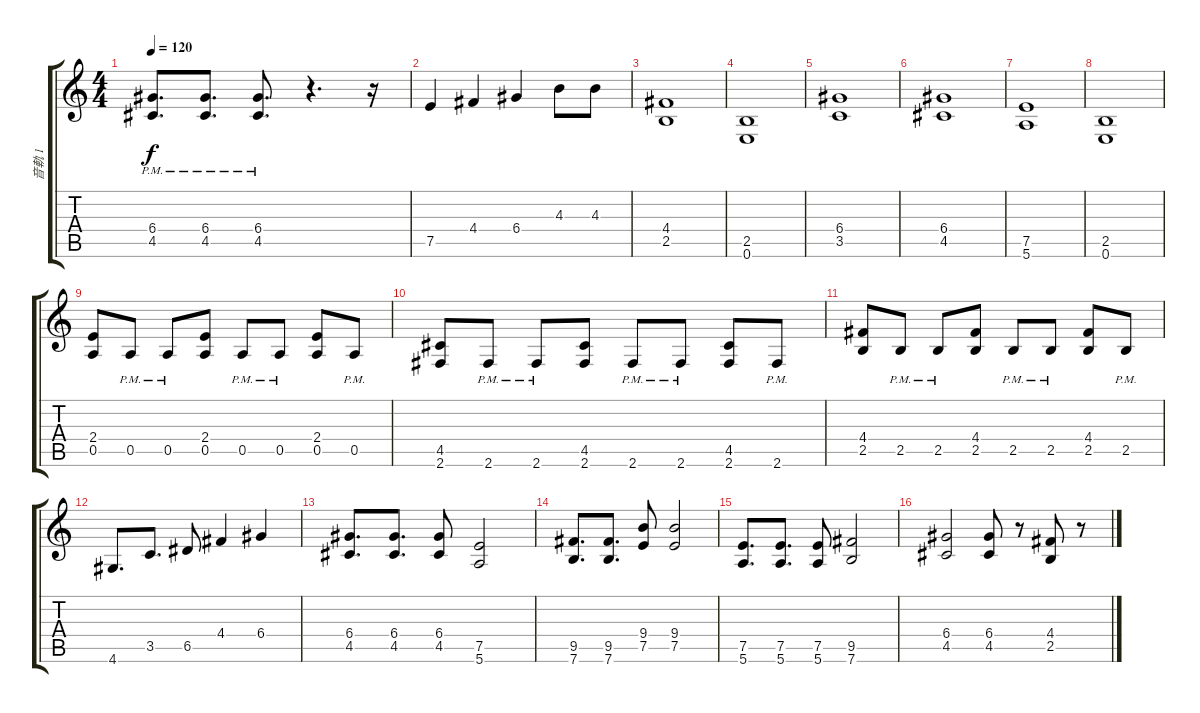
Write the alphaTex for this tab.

\track ("音軌 1" "音軌 1") {instrument overdrivenguitar}
\staff {score tabs}
\tuning (E4 B3 G3 D3 A2 E2) {hide}
\ts (4 4)
\tempo 120
\clef g2
\ks c
(6.4{pm} 4.5{pm}).8{d dy f} (6.4{pm} 4.5{pm}).8{d} (6.4{pm} 4.5{pm}).8{d} r.4{d} r.16 |
7.5.4 4.4.4 6.4.4 4.3.8 4.3.8 |
(4.4 2.5).1 |
(2.5 0.6).1 |
(6.4 3.5).1 |
(6.4 4.5).1 |
(7.5 5.6).1 |
(2.5 0.6).1 |
(2.4 0.5).8 0.5{pm}.8 0.5{pm}.8 (2.4 0.5).8 0.5{pm}.8 0.5{pm}.8 (2.4 0.5).8 0.5{pm}.8 |
(4.5 2.6).8 2.6{pm}.8 2.6{pm}.8 (4.5 2.6).8 2.6{pm}.8 2.6{pm}.8 (4.5 2.6).8 2.6{pm}.8 |
(4.4 2.5).8 2.5{pm}.8 2.5{pm}.8 (4.4 2.5).8 2.5{pm}.8 2.5{pm}.8 (4.4 2.5).8 2.5{pm}.8 |
4.6.8{d} 3.5.8{d} 6.5.8 4.4.4 6.4.4 |
(6.4 4.5).8{d} (6.4 4.5).8{d} (6.4 4.5).8 (7.5 5.6).2 |
(9.5 7.6).8{d} (9.5 7.6).8{d} (9.4 7.5).8 (9.4 7.5).2 |
(7.5 5.6).8{d} (7.5 5.6).8{d} (7.5 5.6).8 (9.5 7.6).2 |
(6.4 4.5).2 (6.4 4.5).8 r.8 (4.4 2.5).8 r.8
